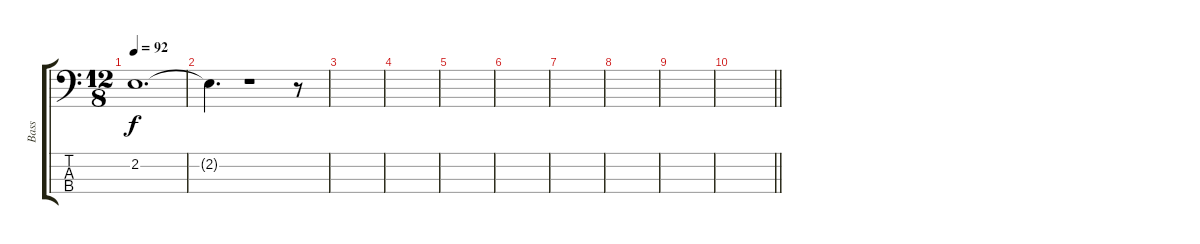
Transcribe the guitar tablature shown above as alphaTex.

\track ("Bass" "Bass") {mute instrument electricbassfinger}
\staff {score tabs}
\tuning (G2 D2 A1 E1) {hide}
\ts (12 8)
\tempo 92
\clef f4
\ks c
2.2{t}.1{d dy f} |
2.2{t}.4{d} r.1 r.8 |
|
|
|
|
|
|
|
\barLineRight lightlight
